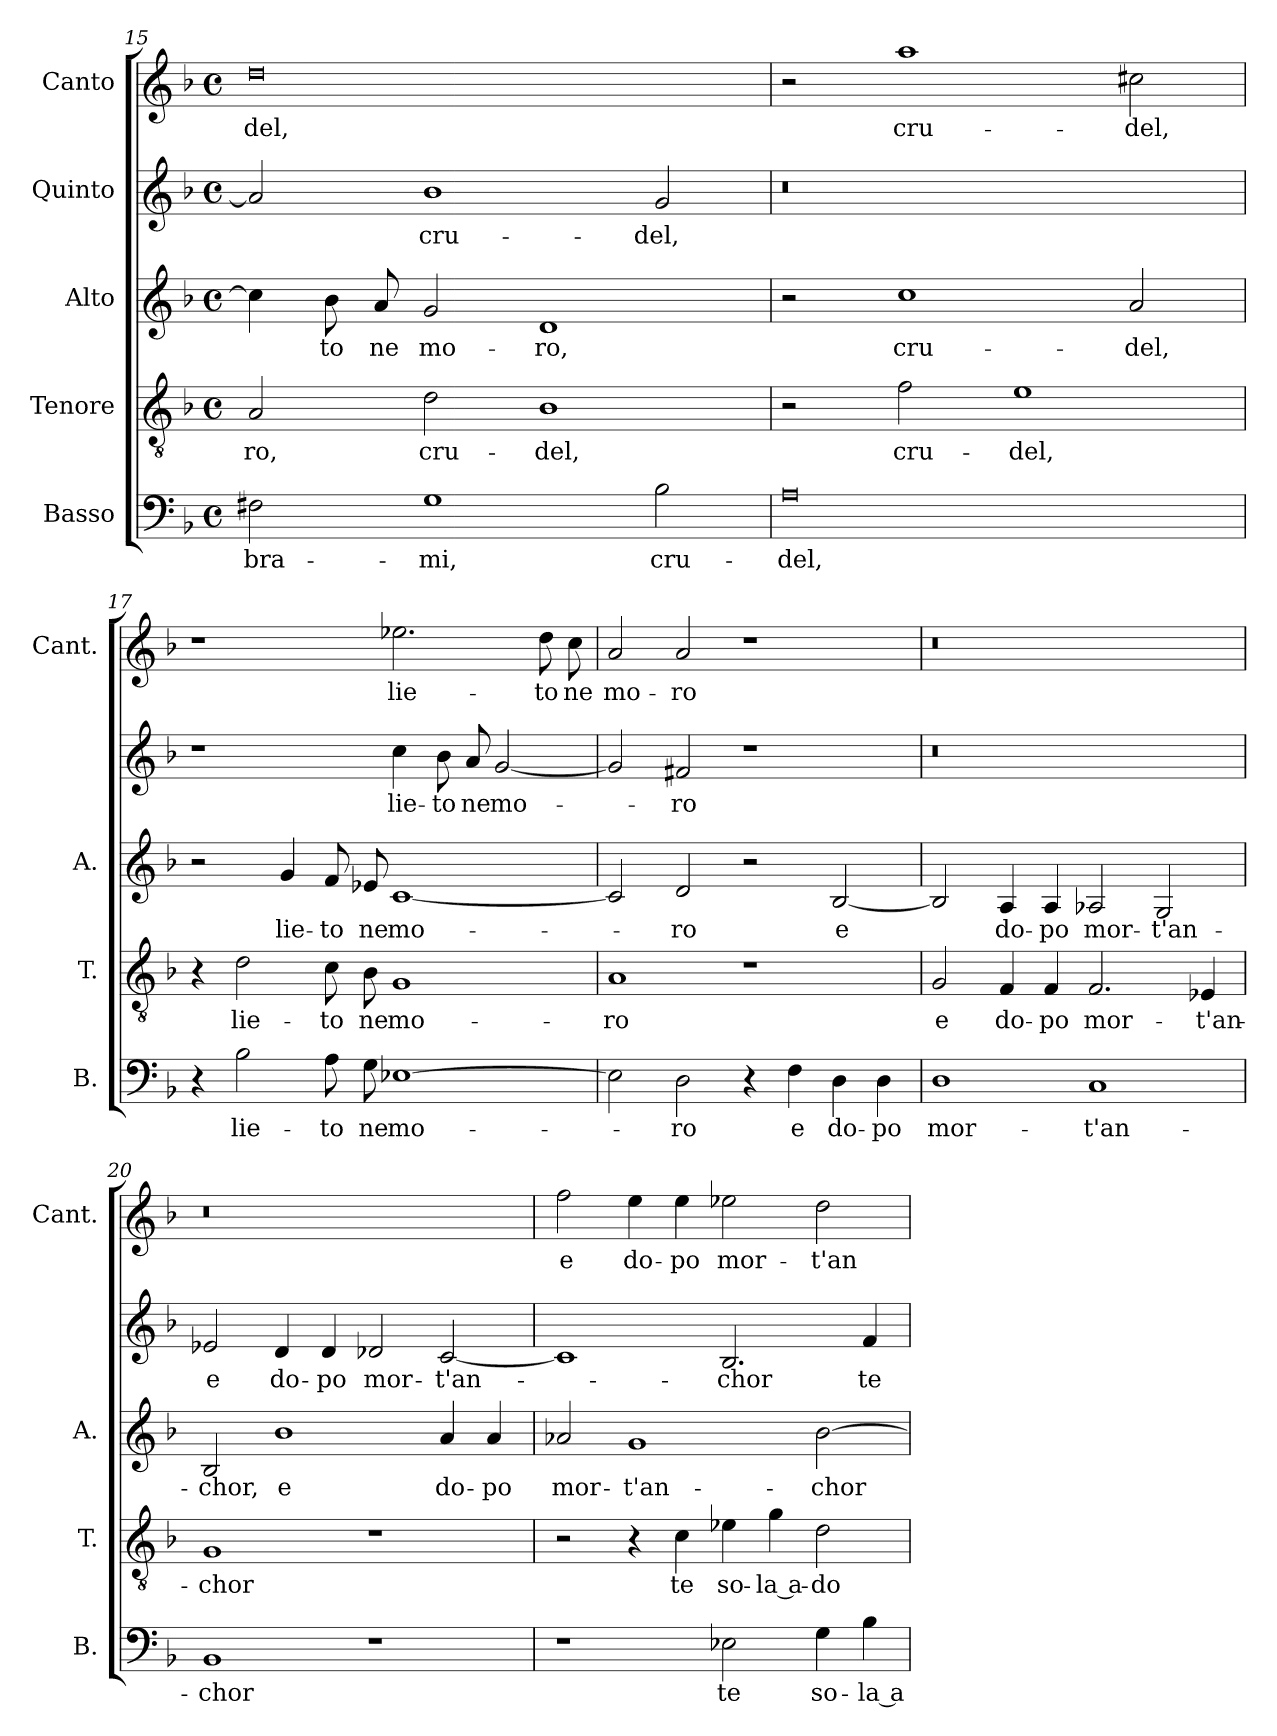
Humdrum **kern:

**kern	**text	**kern	**text	**kern	**text	**kern	**text	**kern	**text
*part5	*part5	*part4	*part4	*part3	*part3	*part2	*part2	*part1	*part1
*staff5	*staff5	*staff4	*staff4	*staff3	*staff3	*staff2	*staff2	*staff1	*staff1
*I"Basso	*	*I"Tenore	*	*I"Alto	*	*I"Quinto	*	*I"Canto	*
*I'B.	*	*I'T.	*	*I'A.	*	*	*	*I'Cant.	*
*clefF4	*	*clefGv2	*	*clefG2	*	*clefG2	*	*clefG2	*
*k[b-]	*	*k[b-]	*	*k[b-]	*	*k[b-]	*	*k[b-]	*
*F:	*	*F:	*	*F:	*	*F:	*	*F:	*
*M4/4	*	*M4/4	*	*M4/4	*	*M4/4	*	*M4/4	*
*met(c)	*	*met(c)	*	*met(c)	*	*met(c)	*	*met(c)	*
=15	=15	=15	=15	=15	=15	=15	=15	=15	=15
2F#X\	bra-	2A/	-ro,	4cc\]	.	2a/]	.	0dd\	-del,
.	.	.	.	8b-\	-to	.	.	.	.
.	.	.	.	8a/	ne	.	.	.	.
1G\	-mi,	2d\	cru-	2g/	mo-	1b-\	cru-	.	.
.	.	1B-\	-del,	1d/	-ro,	.	.	.	.
2B-\	cru-	.	.	.	.	2g/	-del,	.	.
=16	=16	=16	=16	=16	=16	=16	=16	=16	=16
!	!	!	!	!	!	!LO:N:vis=0	!	!	!
0A\	-del,	2r	.	2r	.	1r	.	2r	.
.	.	2f\	cru-	1cc\	cru-	.	.	1aa\	cru-
.	.	1e\	-del,	.	.	1ryy	.	.	.
.	.	.	.	2a/	-del,	.	.	2cc#X\	-del,
=17	=17	=17	=17	=17	=17	=17	=17	=17	=17
4r	.	4r	.	2r	.	1r	.	1r	.
2B-\	lie-	2d\	lie-	.	.	.	.	.	.
.	.	.	.	4g/	lie-	.	.	.	.
8A\	-to	8c\	-to	8f/	-to	.	.	.	.
8G\	ne	8B-\	ne	8e-X/	ne	.	.	.	.
[1E-X\	mo-	1G/	mo-	[1c/	mo-	4cc\	lie-	2.ee-X\	lie-
.	.	.	.	.	.	8b-\	-to	.	.
.	.	.	.	.	.	8a/	ne	.	.
.	.	.	.	.	.	[2g/	mo-	.	.
.	.	.	.	.	.	.	.	8dd\	-to
.	.	.	.	.	.	.	.	8cc\	ne
=18	=18	=18	=18	=18	=18	=18	=18	=18	=18
2E-\]	.	1A/	-ro	2c/]	.	2g/]	.	2a/	mo-
2D\	-ro	.	.	2d/	-ro	2f#X/	-ro	2a/	-ro
4r	.	1r	.	2r	.	1r	.	1r	.
4F\	e	.	.	.	.	.	.	.	.
4D\	do-	.	.	[2B-/	e	.	.	.	.
4D\	-po	.	.	.	.	.	.	.	.
=19	=19	=19	=19	=19	=19	=19	=19	=19	=19
!	!	!	!	!	!	!LO:N:vis=0	!	!LO:N:vis=0	!
1D\	mor-	2G/	e	2B-/]	.	1r	.	1r	.
.	.	4F/	do-	4A/	do-	.	.	.	.
.	.	4F/	-po	4A/	-po	.	.	.	.
1C/	-t'an-	2.F/	mor-	2A-X/	mor-	1ryy	.	1ryy	.
.	.	.	.	2G/	-t'an-	.	.	.	.
.	.	4E-X/	-t'an-	.	.	.	.	.	.
=20	=20	=20	=20	=20	=20	=20	=20	=20	=20
!	!	!	!	!	!	!	!	!LO:N:vis=0	!
1BB-/	-chor	1G/	-chor	2B-/	-chor,	2e-X/	e	1r	.
.	.	.	.	1b-\	e	4d/	do-	.	.
.	.	.	.	.	.	4d/	-po	.	.
1r	.	1r	.	.	.	2d-X/	mor-	1ryy	.
.	.	.	.	4a/	do-	[2c/	-t'an-	.	.
.	.	.	.	4a/	-po	.	.	.	.
=21	=21	=21	=21	=21	=21	=21	=21	=21	=21
1r	.	2r	.	2a-X/	mor-	1c/]	.	2ff\	e
.	.	4r	.	1g/	-t'an-	.	.	4ee\	do-
.	.	4c\	te	.	.	.	.	4ee\	-po
2E-X\	te	4e-X\	so-	.	.	2.B-/	-chor	2ee-X\	mor-
.	.	4g\	-la a-	.	.	.	.	.	.
4G\	so-	2d\	-do-	[2b-\	-chor	.	.	2dd\	-t'an-
4B-\	-la a-	.	.	.	.	4f/	te	.	.
=	=	=	=	=	=	=	=	=	=
*-	*-	*-	*-	*-	*-	*-	*-	*-	*-
